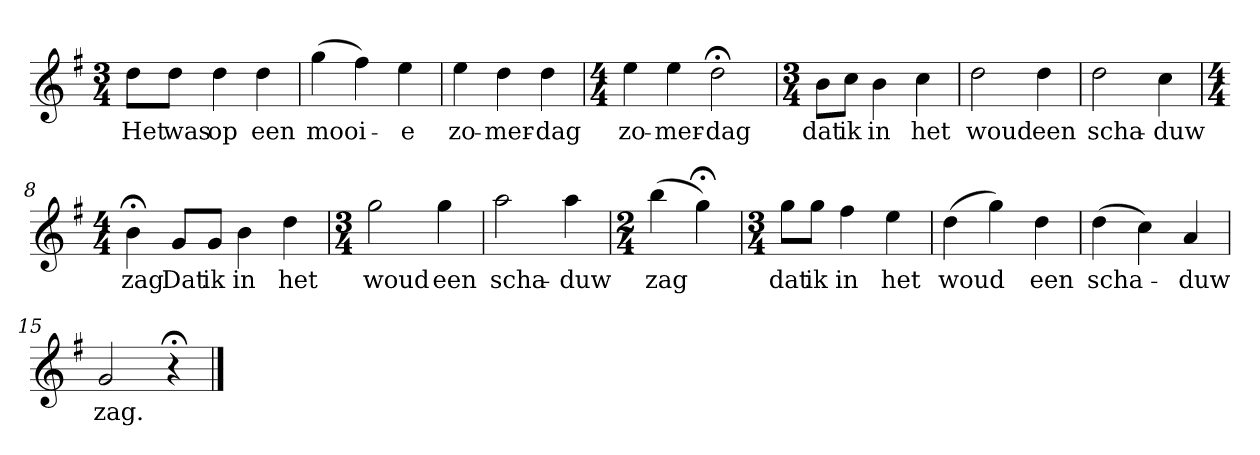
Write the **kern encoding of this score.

**kern	**text
*part1	*part1
*staff1	*staff1
*k[f#]	*
*G:	*
*M3/4	*
*MM120	*
=1	=1
8ddL	Het
8ddJ	was
4dd	op
4dd	een
=2	=2
(4gg	mooi-
4ff#)	.
4ee	-e
=3	=3
4ee	zo-
4dd	-mer-
4dd	-dag
=4	=4
*M4/4	*
4ee	zo-
4ee	-mer-
2dd;<	-dag
=5	=5
*M3/4	*
8bL	dat
8ccJ	ik
4b	in
4cc	het
=6	=6
2dd	woud
4dd	een
=7	=7
2dd	scha-
4cc	-duw
=8	=8
*M4/4	*
4b;<	zag
8gL	Dat
8gJ	ik
4b	in
4dd	het
=9	=9
*M3/4	*
2gg	woud
4gg	een
=10	=10
2aa	scha-
4aa	-duw
=11	=11
*M2/4	*
(4bb	zag
4gg;<)	.
=12	=12
*M3/4	*
8ggL	dat
8ggJ	ik
4ff#	in
4ee	het
=13	=13
(4dd	woud
4gg)	.
4dd	een
=14	=14
(4dd	scha-
4cc)	.
4a	-duw
=15	=15
2g	zag.
4r;<	.
==	==
*-	*-
